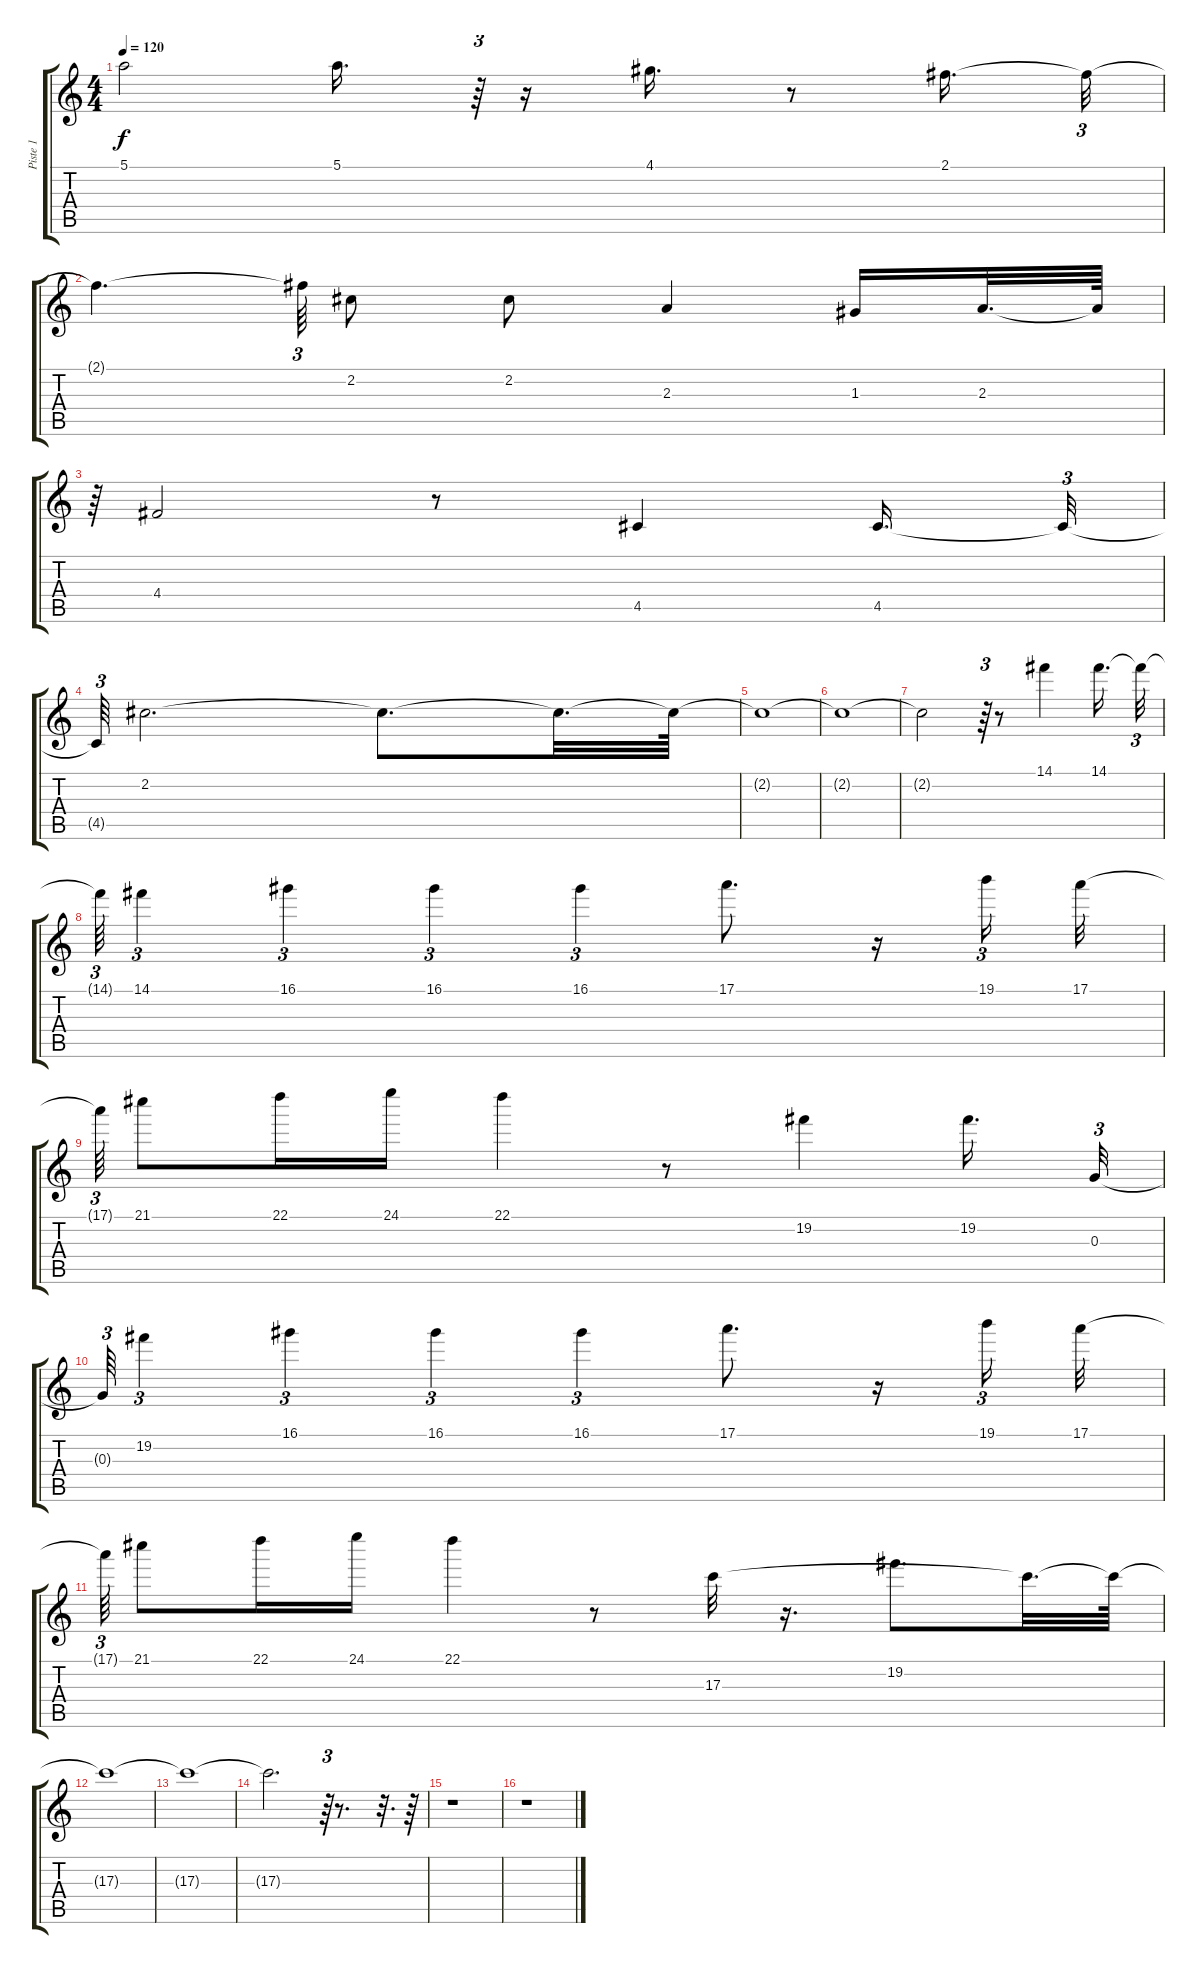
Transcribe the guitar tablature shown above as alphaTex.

\track ("Piste 1" "Piste 1") {instrument distortionguitar}
\staff {score tabs}
\tuning (E4 B3 G3 D3 A2 E2) {hide}
\ts (4 4)
\tempo 120
\clef g2
\ks c
5.1{t}.2{dy f} 5.1.16{d} r.64{tu (3 2)} r.16 4.1.16{d} r.8 2.1.16{d} 2.1{t}.32{tu (3 2)} |
2.1{t}.4{d} 2.1{t}.64{tu (3 2)} 2.2.8 2.2.8 2.3.4 1.3.16 2.3.32{d} 2.3{t}.64 |
r.64{tu (3 2)} 4.4.2 r.8 4.5.4 4.5.16{d} 4.5{t}.32{tu (3 2)} |
4.5{t}.64{tu (3 2)} 2.2.2{d} 2.2{t}.8{d} 2.2{t}.32{d} 2.2{t}.64 |
2.2{t}.1 |
2.2{t}.1 |
2.2{t}.2 r.64{tu (3 2)} r.8 14.1.4 14.1.16{d} 14.1{t}.32{tu (3 2)} |
14.1{t}.64{tu (3 2)} 14.1.4{tu (3 2)} 16.1.4{tu (3 2)} 16.1.4{tu (3 2)} 16.1.4{tu (3 2)} 17.1.8{d} r.16 19.1.16{tu (3 2)} 17.1.32 |
17.1{t}.64{tu (3 2)} 21.1.8 22.1.16 24.1.16 22.1.4 r.8 19.2.4 19.2.16{d} 0.3.32{tu (3 2)} |
0.3{t}.64{tu (3 2)} 19.2.4{tu (3 2)} 16.1.4{tu (3 2)} 16.1.4{tu (3 2)} 16.1.4{tu (3 2)} 17.1.8{d} r.16 19.1.16{tu (3 2)} 17.1.32 |
17.1{t}.64{tu (3 2)} 21.1.8 22.1.16 24.1.16 22.1.4 r.8 17.3.32 r.16{d} 19.2.8{d} 17.3{t}.32{d} 17.3{t}.64 |
17.3{t}.1 |
17.3{t}.1 |
17.3{t}.2{d} r.64{tu (3 2)} r.8{d} r.32{d} r.64 |
r.1 |
r.1
